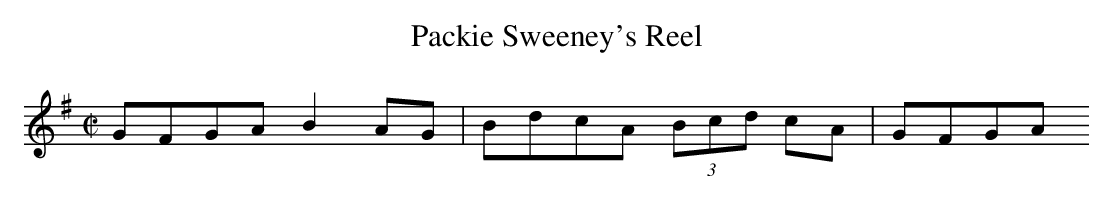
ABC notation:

X:1
T:Packie Sweeney's Reel
M:C|
L:1/8
K:G
GFGA B2 AG|BdcA (3Bcd cA|GFGA...
